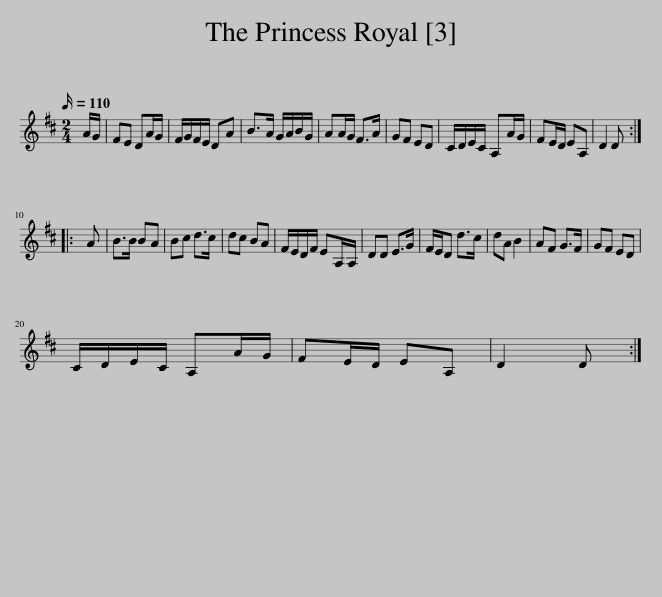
X:1
L:1/8
Q:1/4=110
M:2/4
I:linebreak $
K:D
V:1 treble
V:1
 A/G/ | FE DA/G/ | F/G/F/E/ DA | B>A G/A/B/G/ | AA/G/ F>A | %5
 GF ED | C/D/E/C/ A,A/G/ | FE/D/ EA, | D2 D ::$ A | %10
 B>B BA | Bc d>c | dc BA | F/E/D/F/ EA,/A,/ | DD E>G | %15
 F/E/D d>c | dA B2 | AF G>F | GF ED |$ C/D/E/C/ A,A/G/ | %20
 FE/D/ EA, | D2 D :| %22
